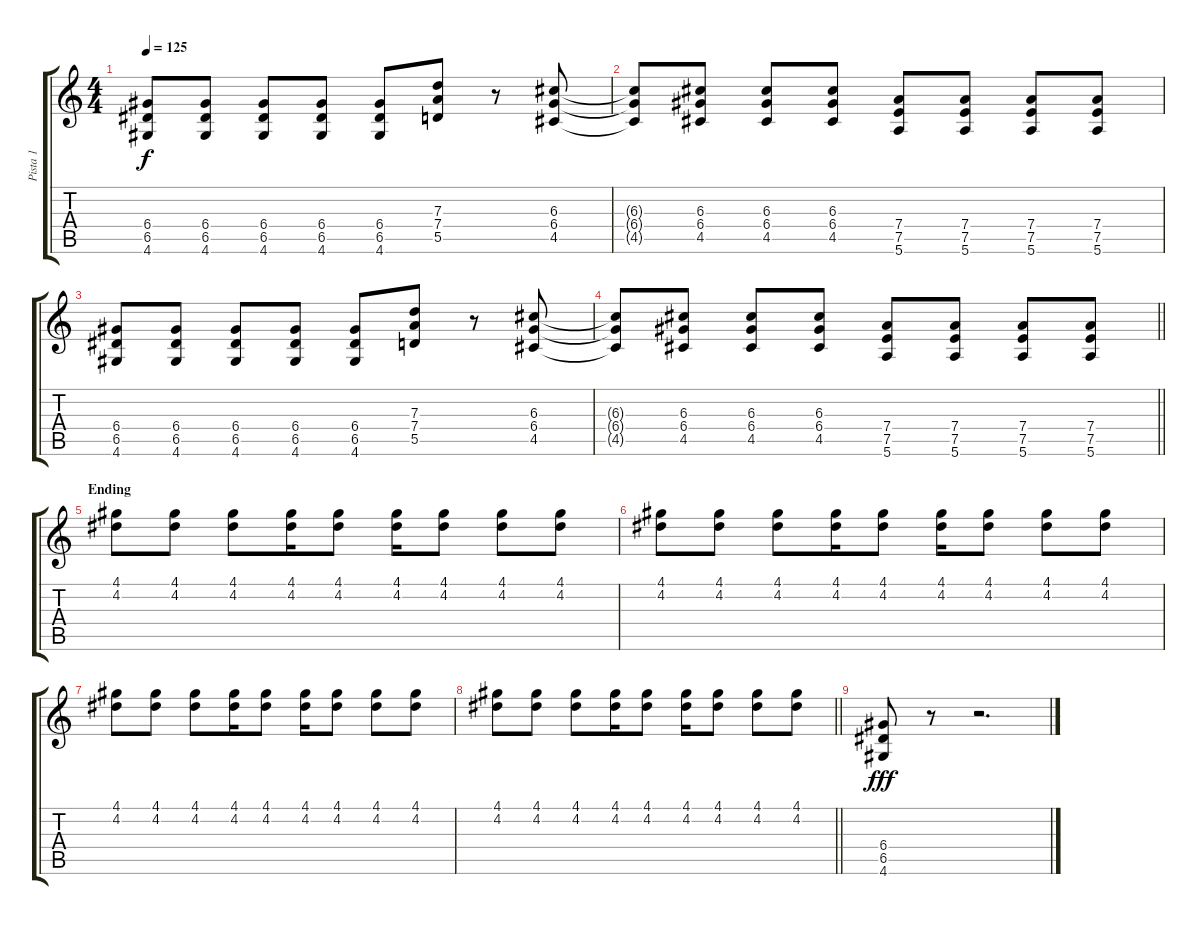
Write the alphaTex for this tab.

\track ("Pista 1" "Pista 1") {instrument overdrivenguitar}
\staff {score tabs}
\tuning (E4 B3 G3 D3 A2 E2) {hide}
\ts (4 4)
\tempo 125
\clef g2
\ks c
(6.4 6.5 4.6).8{dy f} (6.4 6.5 4.6).8 (6.4 6.5 4.6).8 (6.4 6.5 4.6).8 (6.4 6.5 4.6).8 (7.3 7.4 5.5).8 r.8 (6.3 6.4 4.5).8 |
(6.3{t} 6.4{t} 4.5{t}).8 (6.3 6.4 4.5).8 (6.3 6.4 4.5).8 (6.3 6.4 4.5).8 (7.4 7.5 5.6).8 (7.4 7.5 5.6).8 (7.4 7.5 5.6).8 (7.4 7.5 5.6).8 |
(6.4 6.5 4.6).8 (6.4 6.5 4.6).8 (6.4 6.5 4.6).8 (6.4 6.5 4.6).8 (6.4 6.5 4.6).8 (7.3 7.4 5.5).8 r.8 (6.3 6.4 4.5).8 |
\barLineRight lightlight
(6.3{t} 6.4{t} 4.5{t}).8 (6.3 6.4 4.5).8 (6.3 6.4 4.5).8 (6.3 6.4 4.5).8 (7.4 7.5 5.6).8 (7.4 7.5 5.6).8 (7.4 7.5 5.6).8 (7.4 7.5 5.6).8 |
\section ("" "Ending")
(4.1 4.2).8 (4.1 4.2).8 (4.1 4.2).8 (4.1 4.2).16 (4.1 4.2).8 (4.1 4.2).16 (4.1 4.2).8 (4.1 4.2).8 (4.1 4.2).8 |
(4.1 4.2).8 (4.1 4.2).8 (4.1 4.2).8 (4.1 4.2).16 (4.1 4.2).8 (4.1 4.2).16 (4.1 4.2).8 (4.1 4.2).8 (4.1 4.2).8 |
(4.1 4.2).8 (4.1 4.2).8 (4.1 4.2).8 (4.1 4.2).16 (4.1 4.2).8 (4.1 4.2).16 (4.1 4.2).8 (4.1 4.2).8 (4.1 4.2).8 |
\barLineRight lightlight
(4.1 4.2).8 (4.1 4.2).8 (4.1 4.2).8 (4.1 4.2).16 (4.1 4.2).8 (4.1 4.2).16 (4.1 4.2).8 (4.1 4.2).8 (4.1 4.2).8 |
(6.4 6.5 4.6).8{dy fff} r.8 r.2{d}
